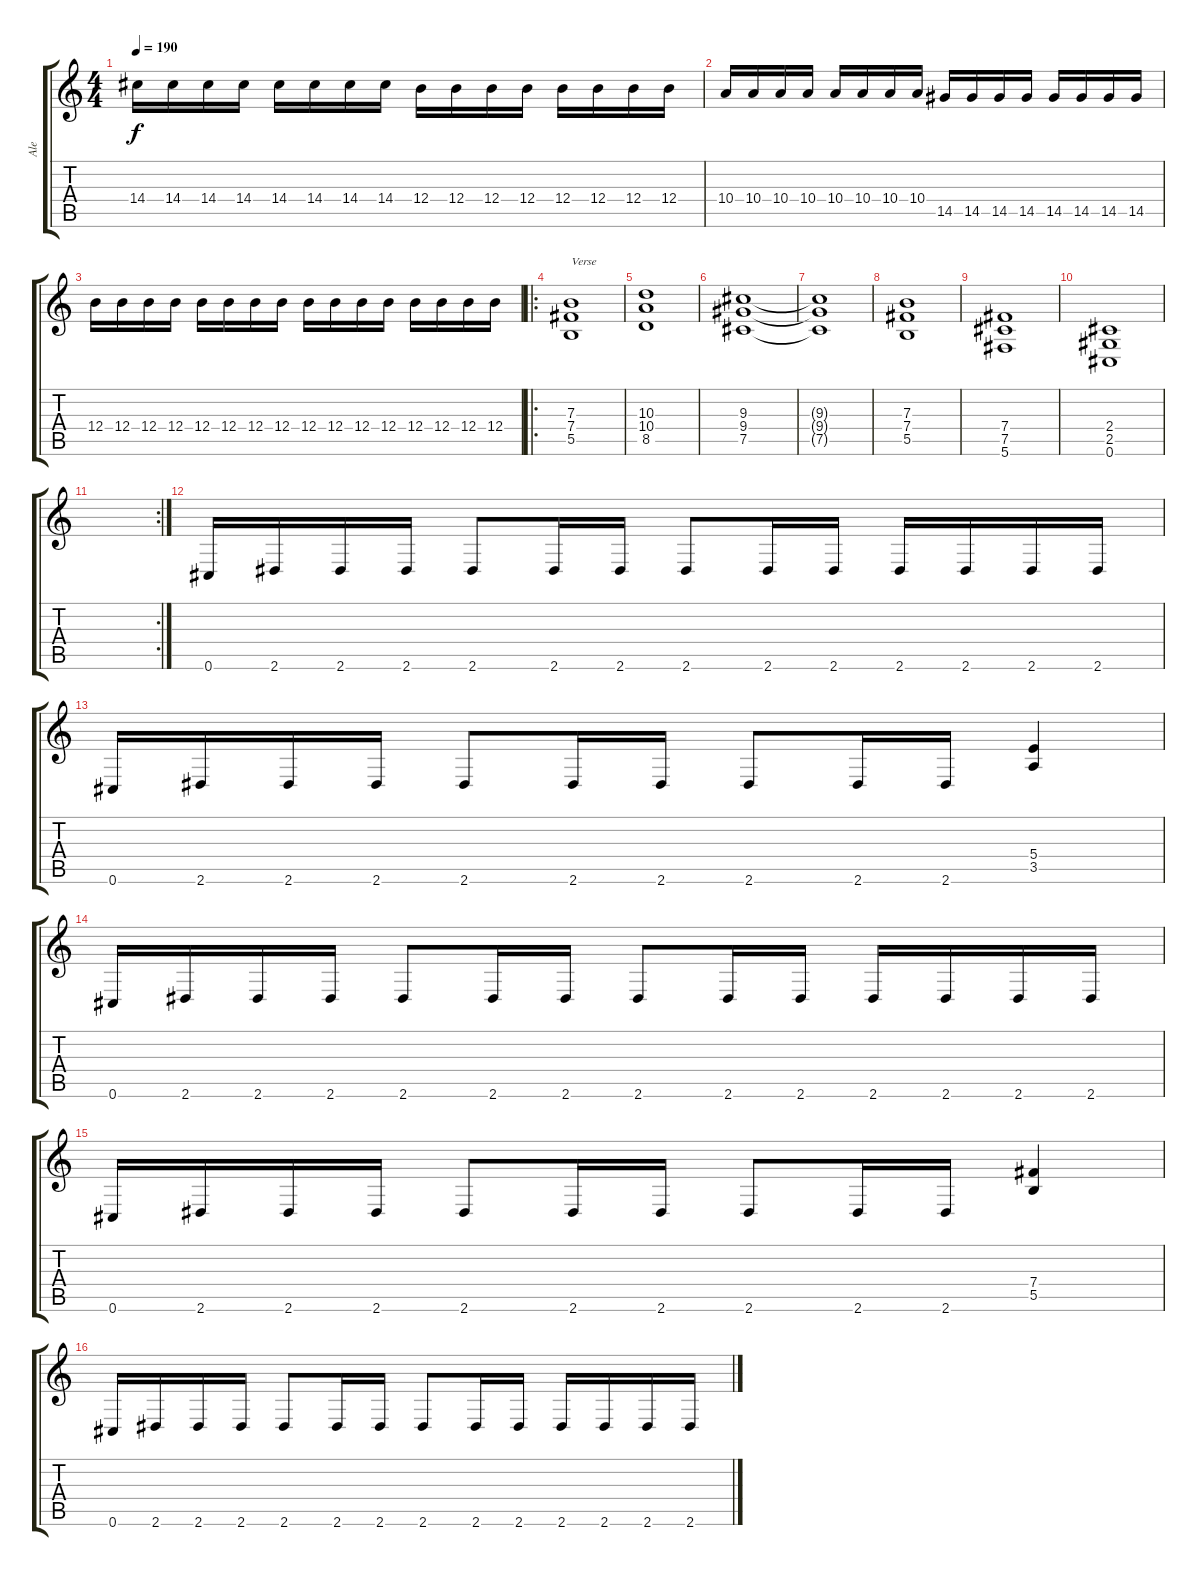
\track ("Ale" "Ale") {instrument distortionguitar}
\staff {score tabs}
\tuning (Db4 Ab3 E3 B2 Gb2 Db2) {hide}
\ts (4 4)
\tempo 190
\clef g2
\ks c
14.4.16{dy f} 14.4.16 14.4.16 14.4.16 14.4.16 14.4.16 14.4.16 14.4.16 12.4.16 12.4.16 12.4.16 12.4.16 12.4.16 12.4.16 12.4.16 12.4.16 |
10.4.16 10.4.16 10.4.16 10.4.16 10.4.16 10.4.16 10.4.16 10.4.16 14.5.16 14.5.16 14.5.16 14.5.16 14.5.16 14.5.16 14.5.16 14.5.16 |
12.4.16 12.4.16 12.4.16 12.4.16 12.4.16 12.4.16 12.4.16 12.4.16 12.4.16 12.4.16 12.4.16 12.4.16 12.4.16 12.4.16 12.4.16 12.4.16 |
\ro
(7.3 7.4 5.5).1{txt "Verse"} |
(10.3 10.4 8.5).1 |
(9.3 9.4 7.5).1 |
(9.3{t} 9.4{t} 7.5{t}).1 |
(7.3 7.4 5.5).1 |
(7.4 7.5 5.6).1 |
(2.4 2.5 0.6).1 |
\rc 2
|
0.6.16 2.6.16 2.6.16 2.6.16 2.6.8 2.6.16 2.6.16 2.6.8 2.6.16 2.6.16 2.6.16 2.6.16 2.6.16 2.6.16 |
0.6.16 2.6.16 2.6.16 2.6.16 2.6.8 2.6.16 2.6.16 2.6.8 2.6.16 2.6.16 (5.4 3.5).4 |
0.6.16 2.6.16 2.6.16 2.6.16 2.6.8 2.6.16 2.6.16 2.6.8 2.6.16 2.6.16 2.6.16 2.6.16 2.6.16 2.6.16 |
0.6.16 2.6.16 2.6.16 2.6.16 2.6.8 2.6.16 2.6.16 2.6.8 2.6.16 2.6.16 (7.4 5.5).4 |
0.6.16 2.6.16 2.6.16 2.6.16 2.6.8 2.6.16 2.6.16 2.6.8 2.6.16 2.6.16 2.6.16 2.6.16 2.6.16 2.6.16
